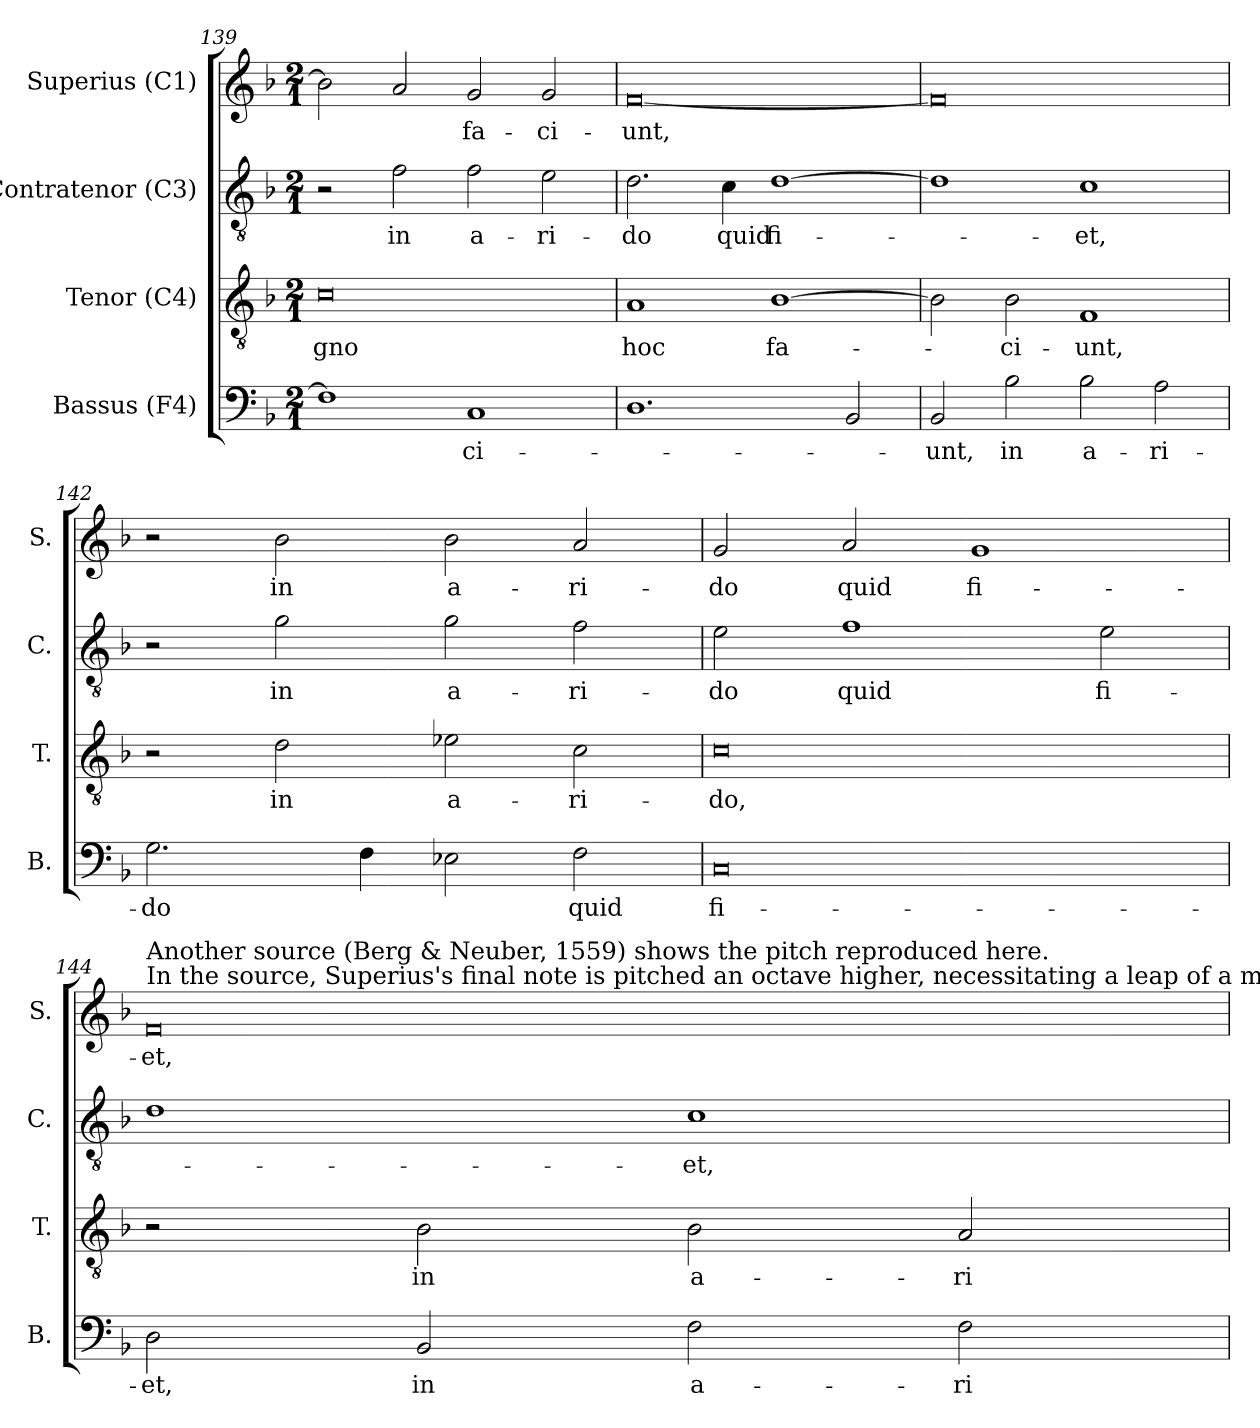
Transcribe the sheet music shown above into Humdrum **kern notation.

**kern	**text	**kern	**text	**kern	**text	**kern	**text
*part4	*part4	*part3	*part3	*part2	*part2	*part1	*part1
*staff4	*staff4	*staff3	*staff3	*staff2	*staff2	*staff1	*staff1
*I"Bassus (F4)	*	*I"Tenor (C4)	*	*I"Contratenor (C3)	*	*I"Superius (C1)	*
*I'B.	*	*I'T.	*	*I'C.	*	*I'S.	*
!!LO:PB:g=z
*clefF4	*	*clefGv2	*	*clefGv2	*	*clefG2	*
*	*	*ITrd7c12	*	*ITrd7c12	*	*	*
*k[b-]	*	*k[b-]	*	*k[b-]	*	*k[b-]	*
*F:	*	*F:	*	*F:	*	*F:	*
*M2/1	*	*M2/1	*	*M2/1	*	*M2/1	*
=139	=139	=139	=139	=139	=139	=139	=139
!	!	!	!LO:LY:b:color=#000000	!	!	!	!
1Fi]	.	0Ci	-gno	2r	.	2b-i\]	.
!	!	!	!	!	!LO:LY:b:color=#000000	!	!
.	.	.	.	2Fi\	in	2ai/	.
!	!LO:LY:b:color=#000000	!	!	!	!	!	!
!	!	!	!	!	!LO:LY:b:color=#000000	!	!
!	!	!	!	!	!	!	!LO:LY:b:color=#000000
1Ci	-ci-	.	.	2Fi\	a-	2gi/	fa-
!	!	!	!	!	!LO:LY:b:color=#000000	!	!
!	!	!	!	!	!	!	!LO:LY:b:color=#000000
.	.	.	.	2Ei\	-ri-	2gi/	-ci-
=140	=140	=140	=140	=140	=140	=140	=140
!	!	!	!LO:LY:b:color=#000000	!	!	!	!
!	!	!	!	!	!LO:LY:b:color=#000000	!	!
!	!	!	!	!	!	!	!LO:LY:b:color=#000000
1.Di	.	1AAi	hoc	2.Di\	-do	[0fi	-unt,
!	!	!	!	!	!LO:LY:b:color=#000000	!	!
.	.	.	.	4Ci\	quid	.	.
!	!	!	!LO:LY:b:color=#000000	!	!	!	!
!	!	!	!	!	!LO:LY:b:color=#000000	!	!
.	.	[1BB-i	fa-	[1Di	fi-	.	.
2BB-i/	.	.	.	.	.	.	.
=141	=141	=141	=141	=141	=141	=141	=141
!	!LO:LY:b:color=#000000	!	!	!	!	!	!
2BB-i/	-unt,	2BB-i\]	.	1Di]	.	0fi]	.
!	!LO:LY:b:color=#000000	!	!	!	!	!	!
!	!	!	!LO:LY:b:color=#000000	!	!	!	!
2B-i\	in	2BB-i\	-ci-	.	.	.	.
!	!LO:LY:b:color=#000000	!	!	!	!	!	!
!	!	!	!LO:LY:b:color=#000000	!	!	!	!
!	!	!	!	!	!LO:LY:b:color=#000000	!	!
2B-i\	a-	1FFi	-unt,	1Ci	-et,	.	.
!	!LO:LY:b:color=#000000	!	!	!	!	!	!
2Ai\	-ri-	.	.	.	.	.	.
=142	=142	=142	=142	=142	=142	=142	=142
!	!LO:LY:b:color=#000000	!	!	!	!	!	!
2.Gi\	-do	2r	.	2r	.	2r	.
!	!	!	!LO:LY:b:color=#000000	!	!	!	!
!	!	!	!	!	!LO:LY:b:color=#000000	!	!
!	!	!	!	!	!	!	!LO:LY:b:color=#000000
.	.	2Di\	in	2Gi\	in	2b-i\	in
4Fi\	.	.	.	.	.	.	.
!	!	!	!LO:LY:b:color=#000000	!	!	!	!
!	!	!	!	!	!LO:LY:b:color=#000000	!	!
!	!	!	!	!	!	!	!LO:LY:b:color=#000000
2E-Xi\	.	2E-i\	a-	2Gi\	a-	2b-i\	a-
!	!LO:LY:b:color=#000000	!	!	!	!	!	!
!	!	!	!LO:LY:b:color=#000000	!	!	!	!
!	!	!	!	!	!LO:LY:b:color=#000000	!	!
!	!	!	!	!	!	!	!LO:LY:b:color=#000000
2Fi\	quid	2Ci\	-ri-	2Fi\	-ri-	2ai/	-ri-
=143	=143	=143	=143	=143	=143	=143	=143
!	!LO:LY:b:color=#000000	!	!	!	!	!	!
!	!	!	!LO:LY:b:color=#000000	!	!	!	!
!	!	!	!	!	!LO:LY:b:color=#000000	!	!
!	!	!	!	!	!	!	!LO:LY:b:color=#000000
0Ci	fi-	0Ci	-do,	2Ei\	-do	2gi/	-do
!	!	!	!	!	!LO:LY:b:color=#000000	!	!
!	!	!	!	!	!	!	!LO:LY:b:color=#000000
.	.	.	.	1Fi	quid	2ai/	quid
!	!	!	!	!	!	!	!LO:LY:b:color=#000000
.	.	.	.	.	.	1gi	fi-
!	!	!	!	!	!LO:LY:b:color=#000000	!	!
.	.	.	.	2Ei\	fi-	.	.
!!LO:LB:g=z
=144	=144	=144	=144	=144	=144	=144	=144
!	!LO:LY:b:color=#000000	!	!	!	!	!	!
!	!	!	!	!	!	!LO:TX:a:t=In the source, Superius's final note is pitched an octave higher, necessitating a leap of a major seventh to reach it.	!
!	!	!	!	!	!	!LO:TX:t=Another source (Berg & Neuber, 1559) shows the pitch reproduced here.	!
!	!	!	!	!	!	!	!LO:LY:b:color=#000000
2Di\	-et,	2r	.	1Di	.	0fi	-et,
!	!LO:LY:b:color=#000000	!	!	!	!	!	!
!	!	!	!LO:LY:b:color=#000000	!	!	!	!
2BB-i/	in	2BB-i\	in	.	.	.	.
!	!LO:LY:b:color=#000000	!	!	!	!	!	!
!	!	!	!LO:LY:b:color=#000000	!	!	!	!
!	!	!	!	!	!LO:LY:b:color=#000000	!	!
2Fi\	a-	2BB-i\	a-	1Ci	-et,	.	.
!	!LO:LY:b:color=#000000	!	!	!	!	!	!
!	!	!	!LO:LY:b:color=#000000	!	!	!	!
2Fi\	-ri-	2AAi/	-ri-	.	.	.	.
=	=	=	=	=	=	=	=
*-	*-	*-	*-	*-	*-	*-	*-
